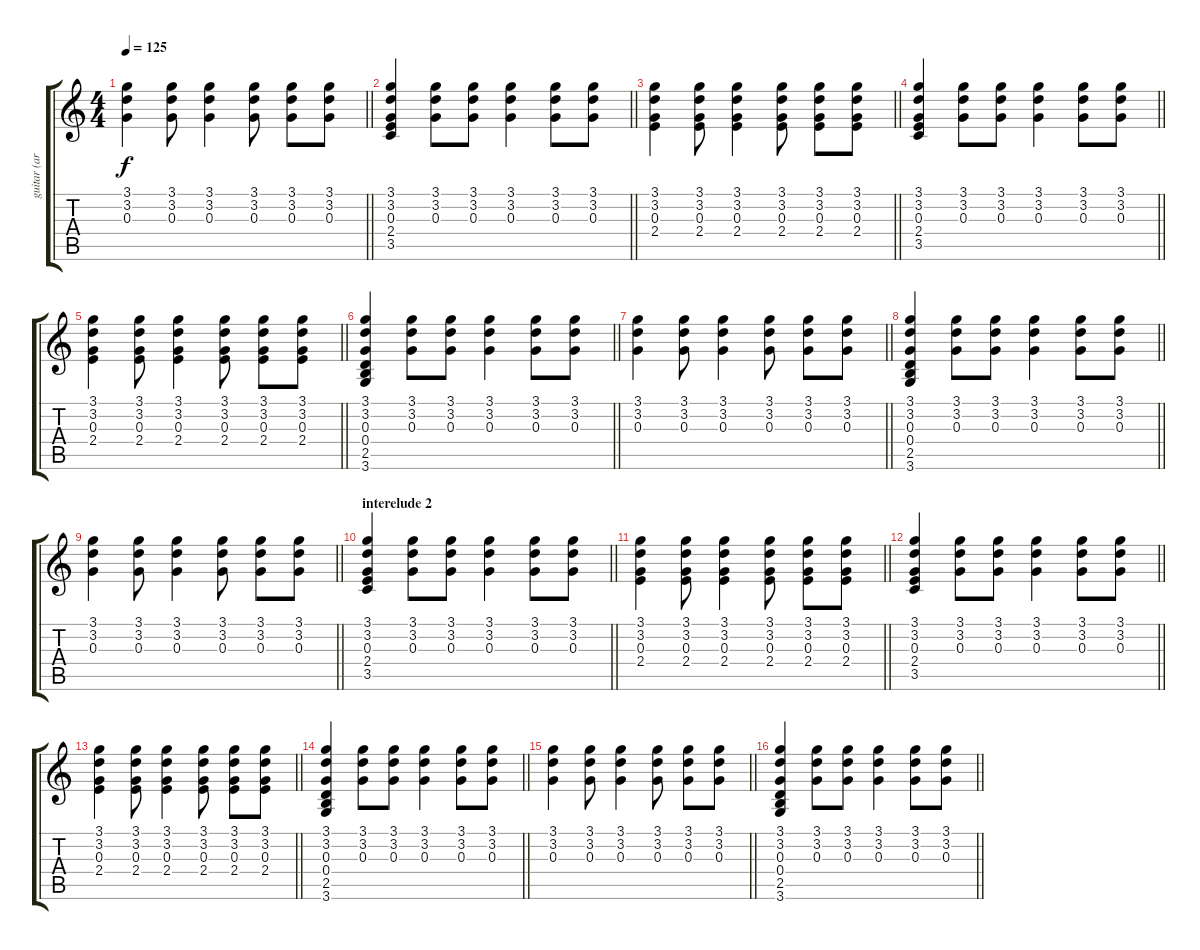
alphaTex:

\track ("guitar (aril)" "guitar (ar") {instrument acousticguitarsteel}
\staff {score tabs}
\tuning (E4 B3 G3 D3 A2 E2) {hide}
\ts (4 4)
\tempo 125
\clef g2
\barLineRight lightlight
\ks c
(3.1 3.2 0.3).4{dy f} (3.1 3.2 0.3).8 (3.1 3.2 0.3).4 (3.1 3.2 0.3).8 (3.1 3.2 0.3).8 (3.1 3.2 0.3).8 |
\barLineRight lightlight
(3.1 3.2 0.3 2.4 3.5).4 (3.1 3.2 0.3).8 (3.1 3.2 0.3).8 (3.1 3.2 0.3).4 (3.1 3.2 0.3).8 (3.1 3.2 0.3).8 |
\barLineRight lightlight
(3.1 3.2 0.3 2.4).4 (3.1 3.2 0.3 2.4).8 (3.1 3.2 0.3 2.4).4 (3.1 3.2 0.3 2.4).8 (3.1 3.2 0.3 2.4).8 (3.1 3.2 0.3 2.4).8 |
\barLineRight lightlight
(3.1 3.2 0.3 2.4 3.5).4 (3.1 3.2 0.3).8 (3.1 3.2 0.3).8 (3.1 3.2 0.3).4 (3.1 3.2 0.3).8 (3.1 3.2 0.3).8 |
\barLineRight lightlight
(3.1 3.2 0.3 2.4).4 (3.1 3.2 0.3 2.4).8 (3.1 3.2 0.3 2.4).4 (3.1 3.2 0.3 2.4).8 (3.1 3.2 0.3 2.4).8 (3.1 3.2 0.3 2.4).8 |
\barLineRight lightlight
(3.1 3.2 0.3 0.4 2.5 3.6).4 (3.1 3.2 0.3).8 (3.1 3.2 0.3).8 (3.1 3.2 0.3).4 (3.1 3.2 0.3).8 (3.1 3.2 0.3).8 |
\barLineRight lightlight
(3.1 3.2 0.3).4 (3.1 3.2 0.3).8 (3.1 3.2 0.3).4 (3.1 3.2 0.3).8 (3.1 3.2 0.3).8 (3.1 3.2 0.3).8 |
\barLineRight lightlight
(3.1 3.2 0.3 0.4 2.5 3.6).4 (3.1 3.2 0.3).8 (3.1 3.2 0.3).8 (3.1 3.2 0.3).4 (3.1 3.2 0.3).8 (3.1 3.2 0.3).8 |
\barLineRight lightlight
(3.1 3.2 0.3).4 (3.1 3.2 0.3).8 (3.1 3.2 0.3).4 (3.1 3.2 0.3).8 (3.1 3.2 0.3).8 (3.1 3.2 0.3).8 |
\section ("" "interelude 2")
\barLineRight lightlight
(3.1 3.2 0.3 2.4 3.5).4 (3.1 3.2 0.3).8 (3.1 3.2 0.3).8 (3.1 3.2 0.3).4 (3.1 3.2 0.3).8 (3.1 3.2 0.3).8 |
\barLineRight lightlight
(3.1 3.2 0.3 2.4).4 (3.1 3.2 0.3 2.4).8 (3.1 3.2 0.3 2.4).4 (3.1 3.2 0.3 2.4).8 (3.1 3.2 0.3 2.4).8 (3.1 3.2 0.3 2.4).8 |
\barLineRight lightlight
(3.1 3.2 0.3 2.4 3.5).4 (3.1 3.2 0.3).8 (3.1 3.2 0.3).8 (3.1 3.2 0.3).4 (3.1 3.2 0.3).8 (3.1 3.2 0.3).8 |
\barLineRight lightlight
(3.1 3.2 0.3 2.4).4 (3.1 3.2 0.3 2.4).8 (3.1 3.2 0.3 2.4).4 (3.1 3.2 0.3 2.4).8 (3.1 3.2 0.3 2.4).8 (3.1 3.2 0.3 2.4).8 |
\barLineRight lightlight
(3.1 3.2 0.3 0.4 2.5 3.6).4 (3.1 3.2 0.3).8 (3.1 3.2 0.3).8 (3.1 3.2 0.3).4 (3.1 3.2 0.3).8 (3.1 3.2 0.3).8 |
\barLineRight lightlight
(3.1 3.2 0.3).4 (3.1 3.2 0.3).8 (3.1 3.2 0.3).4 (3.1 3.2 0.3).8 (3.1 3.2 0.3).8 (3.1 3.2 0.3).8 |
\barLineRight lightlight
(3.1 3.2 0.3 0.4 2.5 3.6).4 (3.1 3.2 0.3).8 (3.1 3.2 0.3).8 (3.1 3.2 0.3).4 (3.1 3.2 0.3).8 (3.1 3.2 0.3).8
